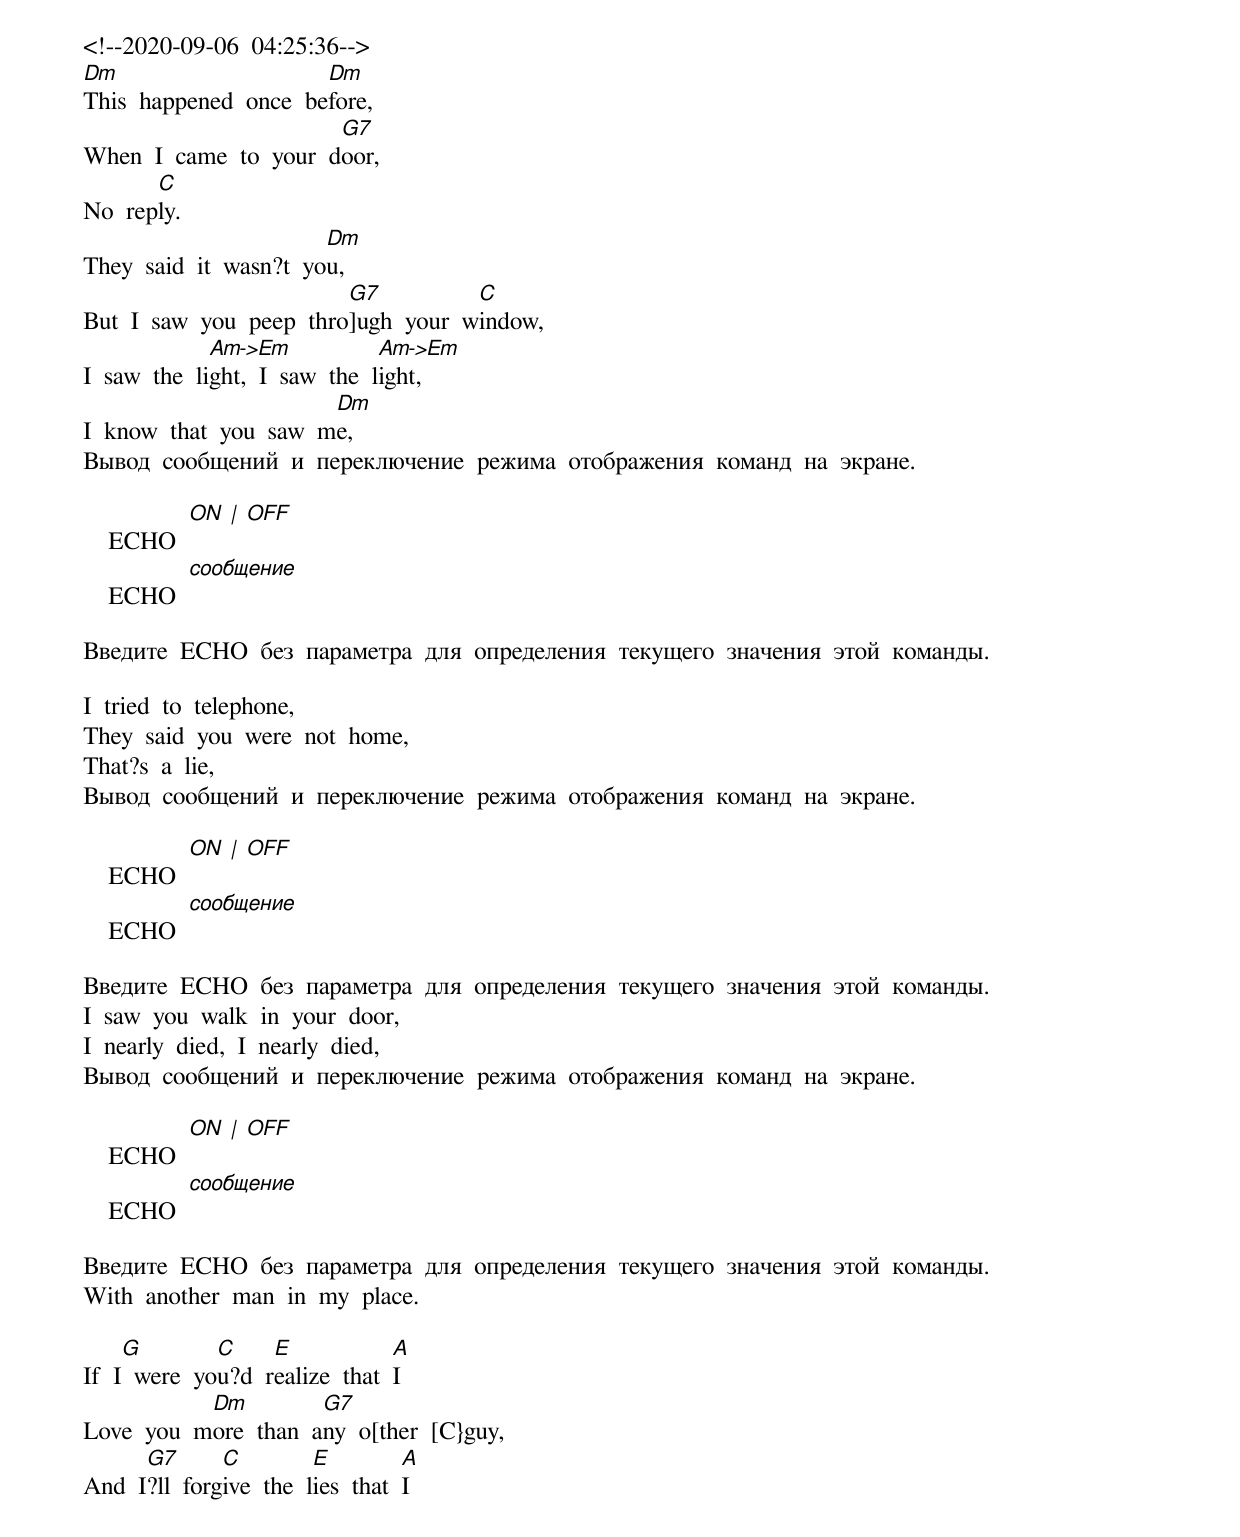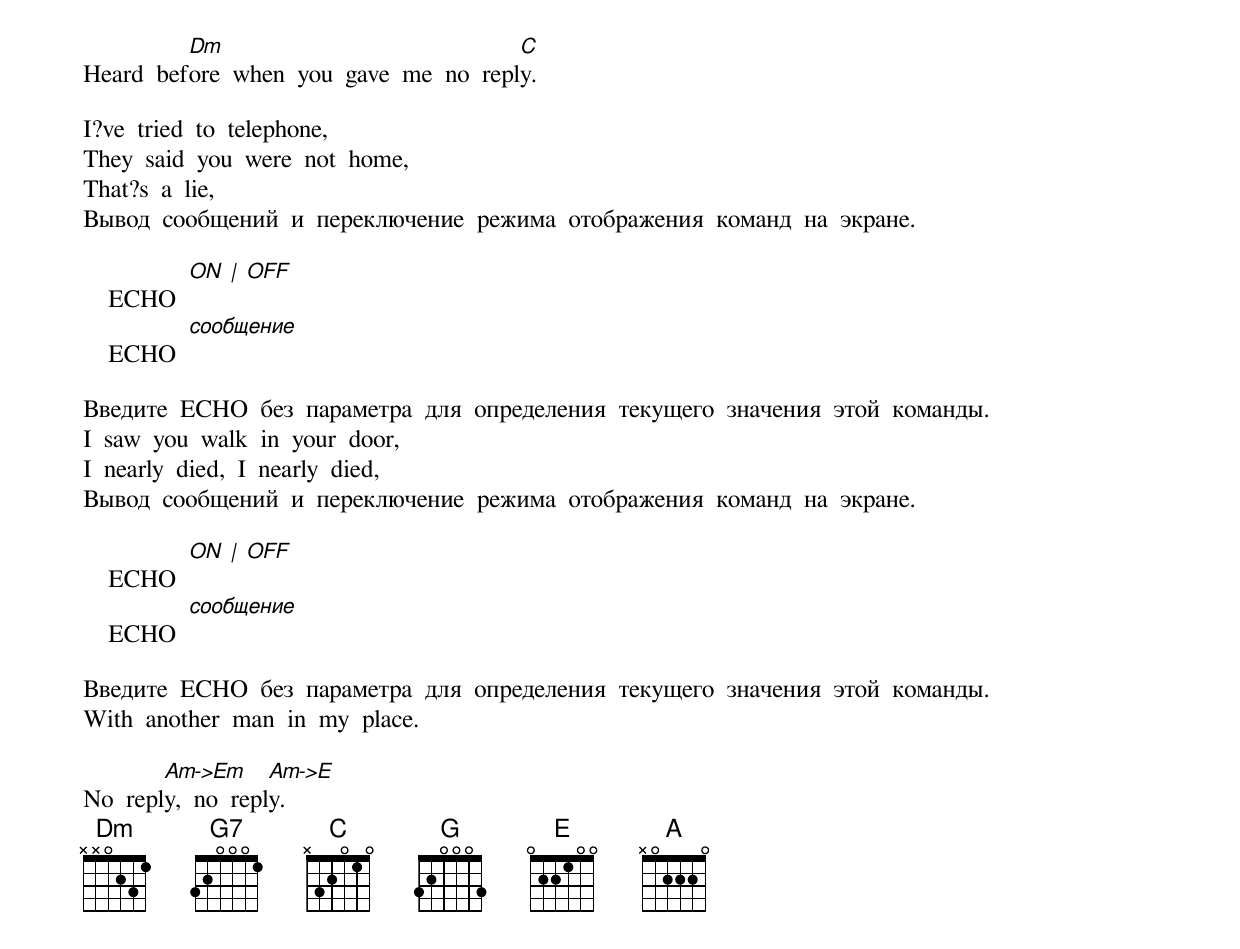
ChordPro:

<!--2020-09-06 04:25:36-->
[Dm]This happened once be[Dm]fore,
When I came to your d[G7]oor,
No rep[C]ly.
They said it wasn?t yo[Dm]u,
But I saw you peep thro[G7]]ugh your w[C]indow,
I saw the li[Am->Em]ght, I saw the l[Am->Em]ight,
I know that you saw m[Dm]e,
Вывод сообщений и переключение режима отображения команд на экране.

  ECHO [ON | OFF]
  ECHO [сообщение]

Введите ECHO без параметра для определения текущего значения этой команды.

I tried to telephone,
They said you were not home,
That?s a lie,
Вывод сообщений и переключение режима отображения команд на экране.

  ECHO [ON | OFF]
  ECHO [сообщение]

Введите ECHO без параметра для определения текущего значения этой команды.
I saw you walk in your door,
I nearly died, I nearly died,
Вывод сообщений и переключение режима отображения команд на экране.

  ECHO [ON | OFF]
  ECHO [сообщение]

Введите ECHO без параметра для определения текущего значения этой команды.
With another man in my place.

If I[G] were yo[C]u?d r[E]ealize that [A]I
Love you m[Dm]ore than a[G7]ny o[ther [C}guy,
And I[G7]?ll forg[C]ive the l[E]ies that [A]I
Heard bef[Dm]ore when you gave me no repl[C]y.

I?ve tried to telephone,
They said you were not home,
That?s a lie,
Вывод сообщений и переключение режима отображения команд на экране.

  ECHO [ON | OFF]
  ECHO [сообщение]

Введите ECHO без параметра для определения текущего значения этой команды.
I saw you walk in your door,
I nearly died, I nearly died,
Вывод сообщений и переключение режима отображения команд на экране.

  ECHO [ON | OFF]
  ECHO [сообщение]

Введите ECHO без параметра для определения текущего значения этой команды.
With another man in my place.

No repl[Am->Em]y, no repl[Am->E]y.
